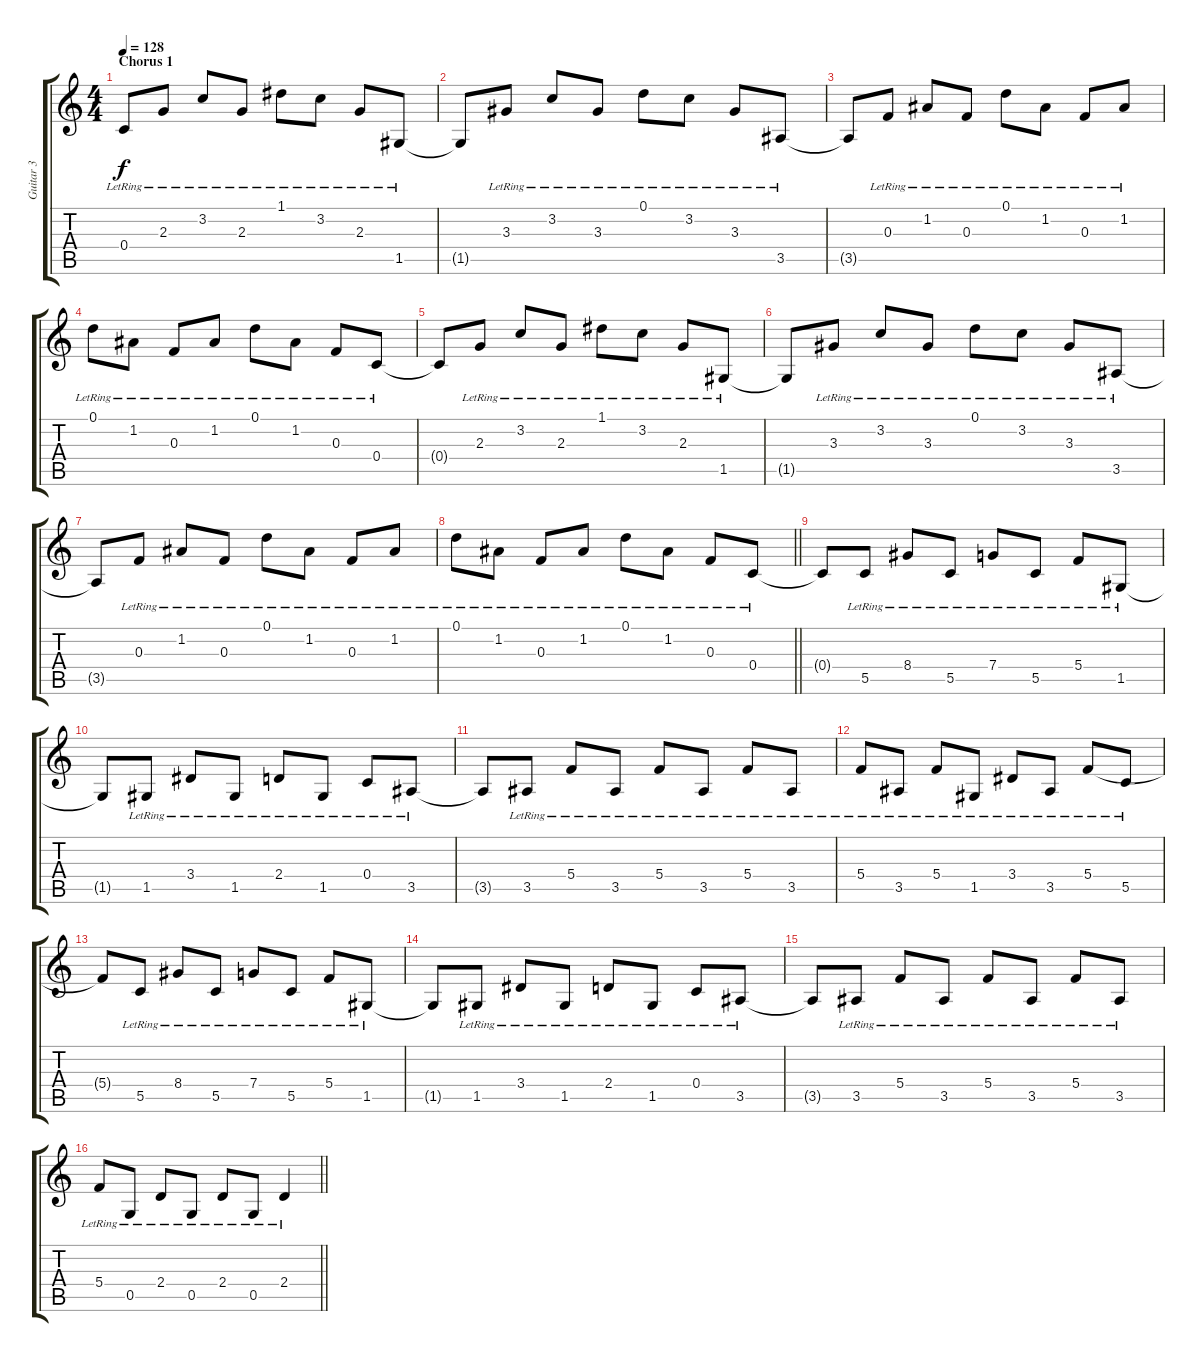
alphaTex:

\track ("Guitar 3" "Guitar 3") {instrument acousticguitarnylon}
\staff {score tabs}
\tuning (D4 A3 F3 C3 G2 C2) {hide}
\ts (4 4)
\section ("" "Chorus 1")
\tempo 128
\clef g2
\ks c
0.4{lr}.8{dy f} 2.3{lr}.8 3.2{lr}.8 2.3{lr}.8 1.1{lr}.8 3.2{lr}.8 2.3{lr}.8 1.5{lr}.8 |
1.5{t}.8 3.3{lr}.8 3.2{lr}.8 3.3{lr}.8 0.1{lr}.8 3.2{lr}.8 3.3{lr}.8 3.5{lr}.8 |
3.5{t}.8 0.3{lr}.8 1.2{lr}.8 0.3{lr}.8 0.1{lr}.8 1.2{lr}.8 0.3{lr}.8 1.2{lr}.8 |
0.1{lr}.8 1.2{lr}.8 0.3{lr}.8 1.2{lr}.8 0.1{lr}.8 1.2{lr}.8 0.3{lr}.8 0.4{lr}.8 |
0.4{t}.8 2.3{lr}.8 3.2{lr}.8 2.3{lr}.8 1.1{lr}.8 3.2{lr}.8 2.3{lr}.8 1.5{lr}.8 |
1.5{t}.8 3.3{lr}.8 3.2{lr}.8 3.3{lr}.8 0.1{lr}.8 3.2{lr}.8 3.3{lr}.8 3.5{lr}.8 |
3.5{t}.8 0.3{lr}.8 1.2{lr}.8 0.3{lr}.8 0.1{lr}.8 1.2{lr}.8 0.3{lr}.8 1.2{lr}.8 |
\barLineRight lightlight
0.1{lr}.8 1.2{lr}.8 0.3{lr}.8 1.2{lr}.8 0.1{lr}.8 1.2{lr}.8 0.3{lr}.8 0.4{lr}.8 |
0.4{t}.8 5.5{lr}.8 8.4{lr}.8 5.5{lr}.8 7.4{lr}.8 5.5{lr}.8 5.4{lr}.8 1.5{lr}.8 |
1.5{t}.8 1.5{lr}.8 3.4{lr}.8 1.5{lr}.8 2.4{lr}.8 1.5{lr}.8 0.4{lr}.8 3.5{lr}.8 |
3.5{t}.8 3.5{lr}.8 5.4{lr}.8 3.5{lr}.8 5.4{lr}.8 3.5{lr}.8 5.4{lr}.8 3.5{lr}.8 |
5.4{lr}.8 3.5{lr}.8 5.4{lr}.8 1.5{lr}.8 3.4{lr}.8 3.5{lr}.8 5.4{lr}.8 5.5{lr}.8 |
5.4{t}.8 5.5{lr}.8 8.4{lr}.8 5.5{lr}.8 7.4{lr}.8 5.5{lr}.8 5.4{lr}.8 1.5{lr}.8 |
1.5{t}.8 1.5{lr}.8 3.4{lr}.8 1.5{lr}.8 2.4{lr}.8 1.5{lr}.8 0.4{lr}.8 3.5{lr}.8 |
3.5{t}.8 3.5{lr}.8 5.4{lr}.8 3.5{lr}.8 5.4{lr}.8 3.5{lr}.8 5.4{lr}.8 3.5{lr}.8 |
\barLineRight lightlight
5.4{lr}.8 0.5{lr}.8 2.4{lr}.8 0.5{lr}.8 2.4{lr}.8 0.5{lr}.8 2.4{lr}.4
